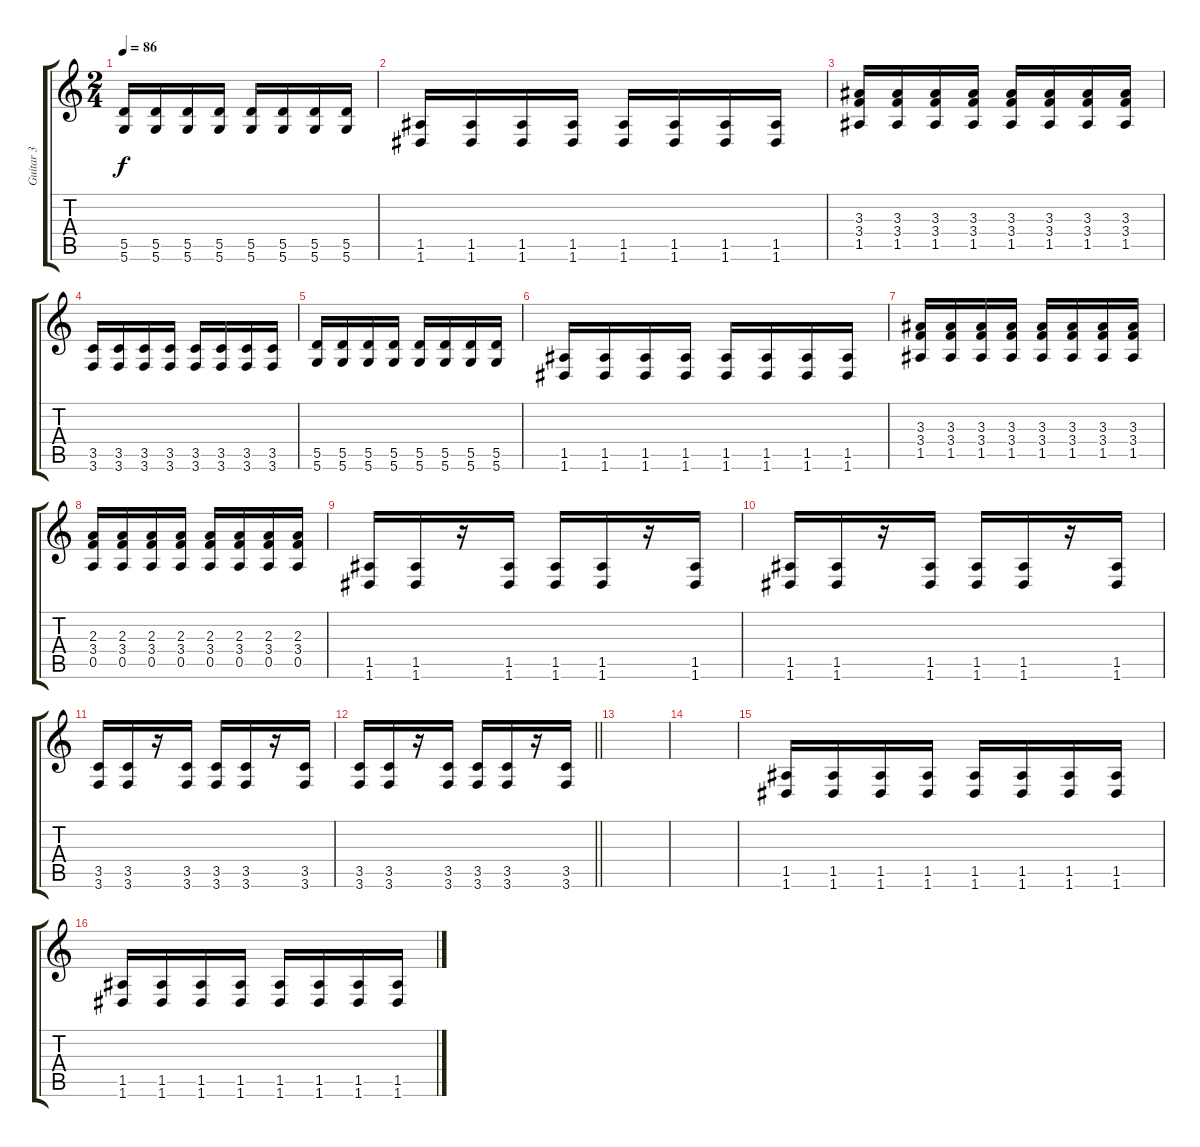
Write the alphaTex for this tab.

\track ("Guitar 3" "Guitar 3") {instrument overdrivenguitar}
\staff {score tabs}
\tuning (E4 B3 G3 D3 A2 D2) {hide}
\ts (2 4)
\tempo 86
\clef g2
\ks c
(5.5 5.6).16{dy f} (5.5 5.6).16 (5.5 5.6).16 (5.5 5.6).16 (5.5 5.6).16 (5.5 5.6).16 (5.5 5.6).16 (5.5 5.6).16 |
(1.5 1.6).16 (1.5 1.6).16 (1.5 1.6).16 (1.5 1.6).16 (1.5 1.6).16 (1.5 1.6).16 (1.5 1.6).16 (1.5 1.6).16 |
(3.3 3.4 1.5).16 (3.3 3.4 1.5).16 (3.3 3.4 1.5).16 (3.3 3.4 1.5).16 (3.3 3.4 1.5).16 (3.3 3.4 1.5).16 (3.3 3.4 1.5).16 (3.3 3.4 1.5).16 |
(3.5 3.6).16 (3.5 3.6).16 (3.5 3.6).16 (3.5 3.6).16 (3.5 3.6).16 (3.5 3.6).16 (3.5 3.6).16 (3.5 3.6).16 |
(5.5 5.6).16 (5.5 5.6).16 (5.5 5.6).16 (5.5 5.6).16 (5.5 5.6).16 (5.5 5.6).16 (5.5 5.6).16 (5.5 5.6).16 |
(1.5 1.6).16 (1.5 1.6).16 (1.5 1.6).16 (1.5 1.6).16 (1.5 1.6).16 (1.5 1.6).16 (1.5 1.6).16 (1.5 1.6).16 |
(3.3 3.4 1.5).16 (3.3 3.4 1.5).16 (3.3 3.4 1.5).16 (3.3 3.4 1.5).16 (3.3 3.4 1.5).16 (3.3 3.4 1.5).16 (3.3 3.4 1.5).16 (3.3 3.4 1.5).16 |
(2.3 3.4 0.5).16 (2.3 3.4 0.5).16 (2.3 3.4 0.5).16 (2.3 3.4 0.5).16 (2.3 3.4 0.5).16 (2.3 3.4 0.5).16 (2.3 3.4 0.5).16 (2.3 3.4 0.5).16 |
(1.5 1.6).16 (1.5 1.6).16 r.16 (1.5 1.6).16 (1.5 1.6).16 (1.5 1.6).16 r.16 (1.5 1.6).16 |
(1.5 1.6).16 (1.5 1.6).16 r.16 (1.5 1.6).16 (1.5 1.6).16 (1.5 1.6).16 r.16 (1.5 1.6).16 |
(3.5 3.6).16 (3.5 3.6).16 r.16 (3.5 3.6).16 (3.5 3.6).16 (3.5 3.6).16 r.16 (3.5 3.6).16 |
\barLineRight lightlight
(3.5 3.6).16 (3.5 3.6).16 r.16 (3.5 3.6).16 (3.5 3.6).16 (3.5 3.6).16 r.16 (3.5 3.6).16 |
|
|
(1.5 1.6).16 (1.5 1.6).16 (1.5 1.6).16 (1.5 1.6).16 (1.5 1.6).16 (1.5 1.6).16 (1.5 1.6).16 (1.5 1.6).16 |
(1.5 1.6).16 (1.5 1.6).16 (1.5 1.6).16 (1.5 1.6).16 (1.5 1.6).16 (1.5 1.6).16 (1.5 1.6).16 (1.5 1.6).16
